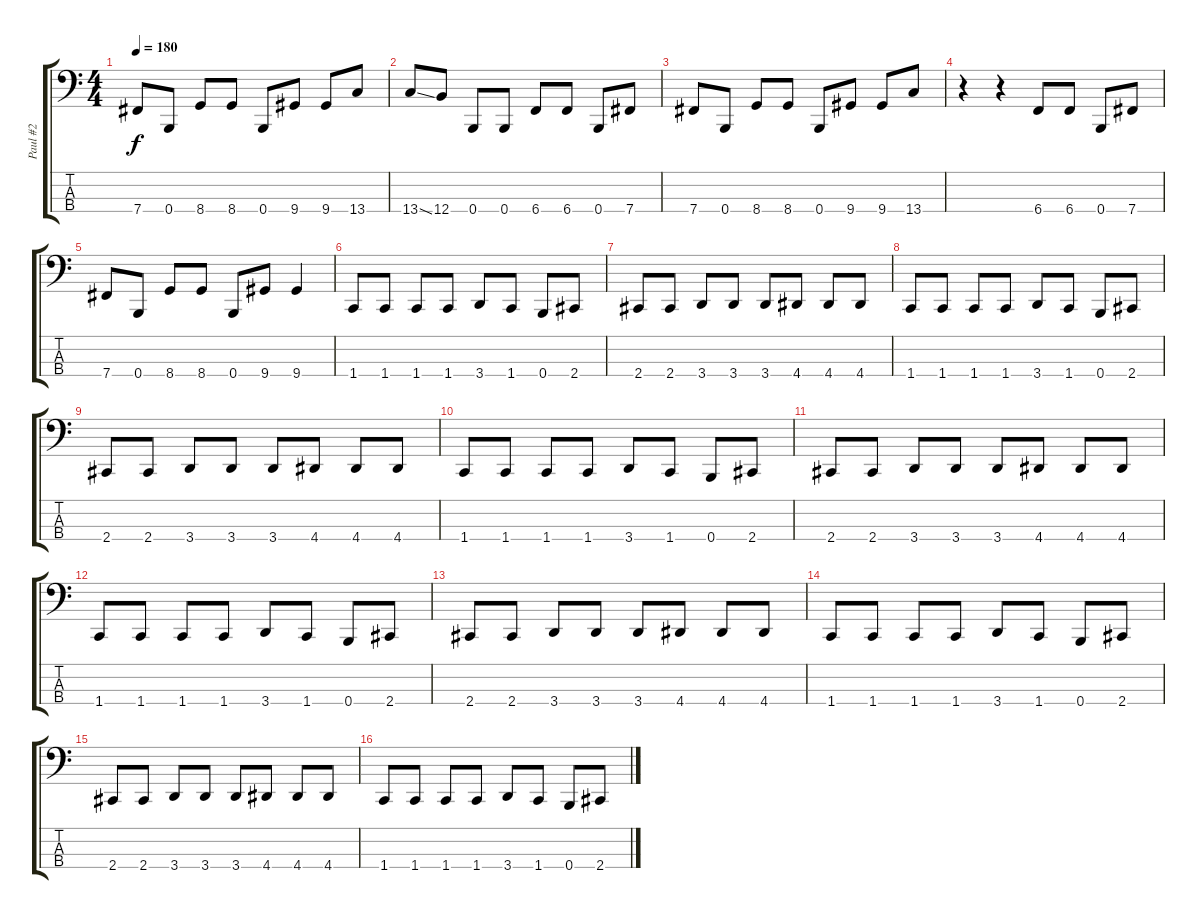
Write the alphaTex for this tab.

\track ("Paul #2" "Paul #2") {instrument electricbasspick}
\staff {score tabs}
\tuning (E2 B1 Gb1 B0) {hide}
\ts (4 4)
\tempo 180
\clef f4
\ks c
7.4.8{dy f} 0.4.8 8.4.8 8.4.8 0.4.8 9.4.8 9.4.8 13.4.8 |
13.4{ss}.8 12.4.8 0.4.8 0.4.8 6.4.8 6.4.8 0.4.8 7.4.8 |
7.4.8 0.4.8 8.4.8 8.4.8 0.4.8 9.4.8 9.4.8 13.4.8 |
r.4 r.4 6.4.8 6.4.8 0.4.8 7.4.8 |
7.4.8 0.4.8 8.4.8 8.4.8 0.4.8 9.4.8 9.4.4 |
1.4.8 1.4.8 1.4.8 1.4.8 3.4.8 1.4.8 0.4.8 2.4.8 |
2.4.8 2.4.8 3.4.8 3.4.8 3.4.8 4.4.8 4.4.8 4.4.8 |
1.4.8 1.4.8 1.4.8 1.4.8 3.4.8 1.4.8 0.4.8 2.4.8 |
2.4.8 2.4.8 3.4.8 3.4.8 3.4.8 4.4.8 4.4.8 4.4.8 |
1.4.8 1.4.8 1.4.8 1.4.8 3.4.8 1.4.8 0.4.8 2.4.8 |
2.4.8 2.4.8 3.4.8 3.4.8 3.4.8 4.4.8 4.4.8 4.4.8 |
1.4.8 1.4.8 1.4.8 1.4.8 3.4.8 1.4.8 0.4.8 2.4.8 |
2.4.8 2.4.8 3.4.8 3.4.8 3.4.8 4.4.8 4.4.8 4.4.8 |
1.4.8 1.4.8 1.4.8 1.4.8 3.4.8 1.4.8 0.4.8 2.4.8 |
2.4.8 2.4.8 3.4.8 3.4.8 3.4.8 4.4.8 4.4.8 4.4.8 |
1.4.8 1.4.8 1.4.8 1.4.8 3.4.8 1.4.8 0.4.8 2.4.8
